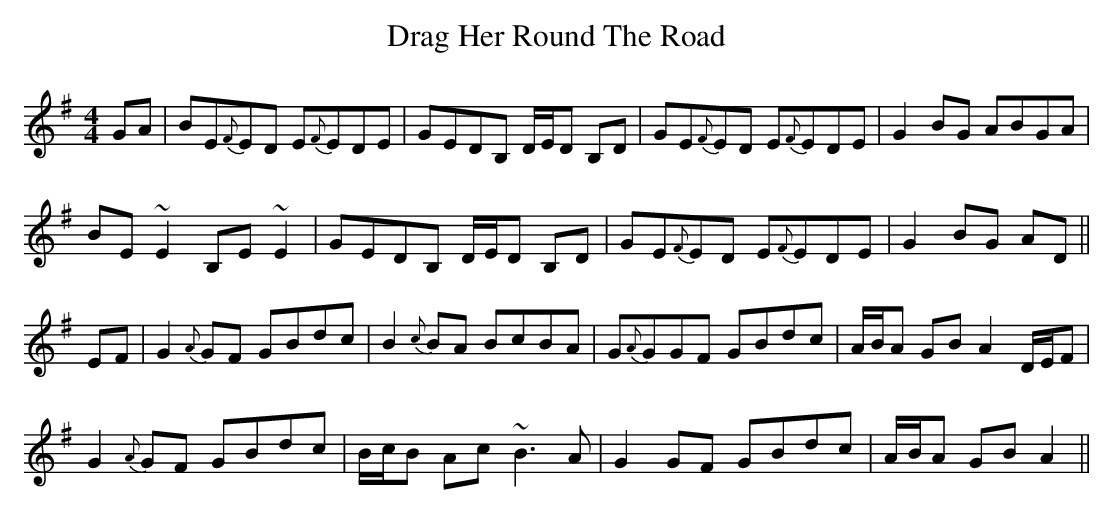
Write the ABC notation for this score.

X:1
T: Drag Her Round The Road
M: 4/4
L: 1/8
K: Emin
GA|BE{F}ED E{F}EDE|GEDB, D/E/D B,D|GE{F}ED E{F}EDE|G2 BG ABGA|
BE ~E2 B,E ~E2|GEDB, D/E/D B,D|GE{F}ED E{F}EDE|G2 BG AD||
EF|G2 {A}GF GBdc|B2 {c}BA BcBA|G{A}GGF GBdc|A/B/A GB A2 D/E/F|
G2 {A}GF GBdc|B/c/B Ac ~B3 A|G2 GF GBdc|A/B/A GB A2||
